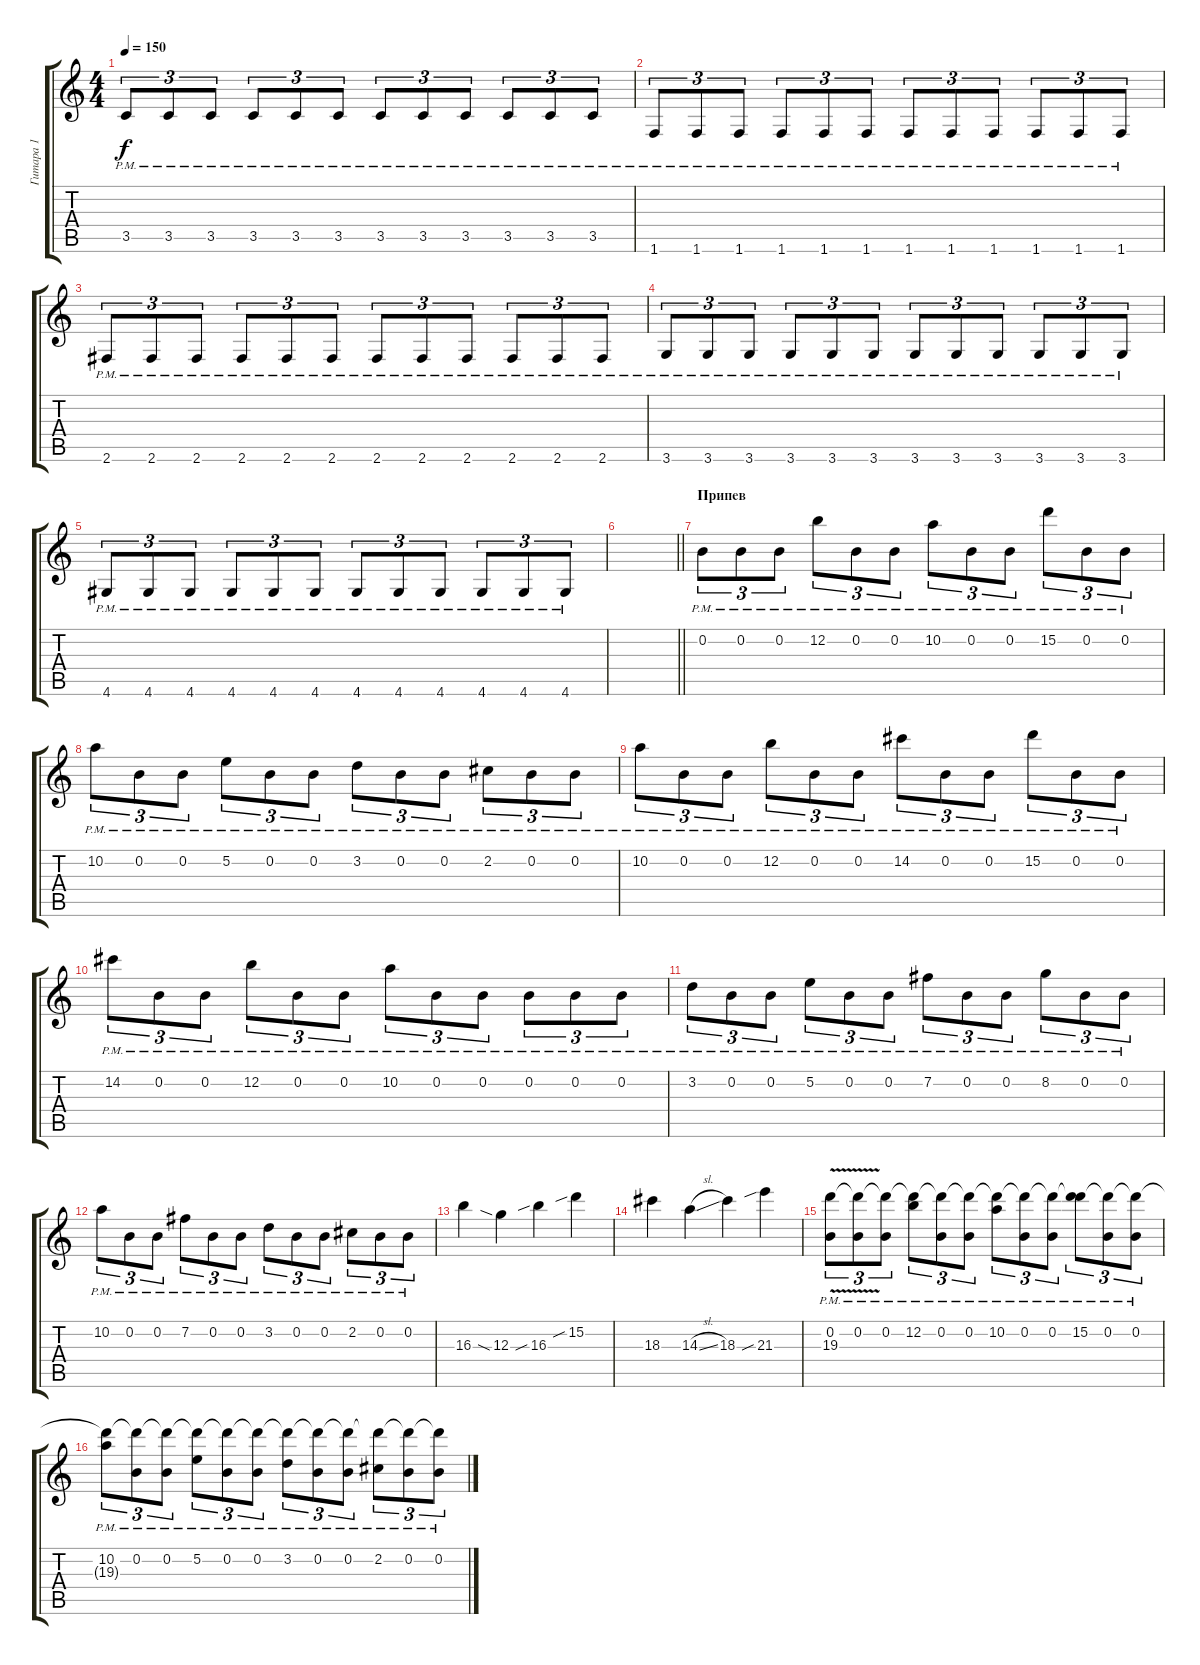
\track ("Гитара 1" "Гитара 1") {instrument overdrivenguitar}
\staff {score tabs}
\tuning (E4 B3 G3 D3 A2 E2) {hide}
\ts (4 4)
\tempo 150
\clef g2
\ks c
3.5{pm}.8{tu (3 2) dy f} 3.5{pm}.8{tu (3 2)} 3.5{pm}.8{tu (3 2)} 3.5{pm}.8{tu (3 2)} 3.5{pm}.8{tu (3 2)} 3.5{pm}.8{tu (3 2)} 3.5{pm}.8{tu (3 2)} 3.5{pm}.8{tu (3 2)} 3.5{pm}.8{tu (3 2)} 3.5{pm}.8{tu (3 2)} 3.5{pm}.8{tu (3 2)} 3.5{pm}.8{tu (3 2)} |
1.6{pm}.8{tu (3 2)} 1.6{pm}.8{tu (3 2)} 1.6{pm}.8{tu (3 2)} 1.6{pm}.8{tu (3 2)} 1.6{pm}.8{tu (3 2)} 1.6{pm}.8{tu (3 2)} 1.6{pm}.8{tu (3 2)} 1.6{pm}.8{tu (3 2)} 1.6{pm}.8{tu (3 2)} 1.6{pm}.8{tu (3 2)} 1.6{pm}.8{tu (3 2)} 1.6{pm}.8{tu (3 2)} |
2.6{pm}.8{tu (3 2)} 2.6{pm}.8{tu (3 2)} 2.6{pm}.8{tu (3 2)} 2.6{pm}.8{tu (3 2)} 2.6{pm}.8{tu (3 2)} 2.6{pm}.8{tu (3 2)} 2.6{pm}.8{tu (3 2)} 2.6{pm}.8{tu (3 2)} 2.6{pm}.8{tu (3 2)} 2.6{pm}.8{tu (3 2)} 2.6{pm}.8{tu (3 2)} 2.6{pm}.8{tu (3 2)} |
3.6{pm}.8{tu (3 2)} 3.6{pm}.8{tu (3 2)} 3.6{pm}.8{tu (3 2)} 3.6{pm}.8{tu (3 2)} 3.6{pm}.8{tu (3 2)} 3.6{pm}.8{tu (3 2)} 3.6{pm}.8{tu (3 2)} 3.6{pm}.8{tu (3 2)} 3.6{pm}.8{tu (3 2)} 3.6{pm}.8{tu (3 2)} 3.6{pm}.8{tu (3 2)} 3.6{pm}.8{tu (3 2)} |
4.6{pm}.8{tu (3 2)} 4.6{pm}.8{tu (3 2)} 4.6{pm}.8{tu (3 2)} 4.6{pm}.8{tu (3 2)} 4.6{pm}.8{tu (3 2)} 4.6{pm}.8{tu (3 2)} 4.6{pm}.8{tu (3 2)} 4.6{pm}.8{tu (3 2)} 4.6{pm}.8{tu (3 2)} 4.6{pm}.8{tu (3 2)} 4.6{pm}.8{tu (3 2)} 4.6{pm}.8{tu (3 2)} |
\barLineRight lightlight
|
\section ("" "Припев")
0.2{pm}.8{tu (3 2)} 0.2{pm}.8{tu (3 2)} 0.2{pm}.8{tu (3 2)} 12.2{pm}.8{tu (3 2)} 0.2{pm}.8{tu (3 2)} 0.2{pm}.8{tu (3 2)} 10.2{pm}.8{tu (3 2)} 0.2{pm}.8{tu (3 2)} 0.2{pm}.8{tu (3 2)} 15.2{pm}.8{tu (3 2)} 0.2{pm}.8{tu (3 2)} 0.2{pm}.8{tu (3 2)} |
10.2{pm}.8{tu (3 2)} 0.2{pm}.8{tu (3 2)} 0.2{pm}.8{tu (3 2)} 5.2{pm}.8{tu (3 2)} 0.2{pm}.8{tu (3 2)} 0.2{pm}.8{tu (3 2)} 3.2{pm}.8{tu (3 2)} 0.2{pm}.8{tu (3 2)} 0.2{pm}.8{tu (3 2)} 2.2{pm}.8{tu (3 2)} 0.2{pm}.8{tu (3 2)} 0.2{pm}.8{tu (3 2)} |
10.2{pm}.8{tu (3 2)} 0.2{pm}.8{tu (3 2)} 0.2{pm}.8{tu (3 2)} 12.2{pm}.8{tu (3 2)} 0.2{pm}.8{tu (3 2)} 0.2{pm}.8{tu (3 2)} 14.2{pm}.8{tu (3 2)} 0.2{pm}.8{tu (3 2)} 0.2{pm}.8{tu (3 2)} 15.2{pm}.8{tu (3 2)} 0.2{pm}.8{tu (3 2)} 0.2{pm}.8{tu (3 2)} |
14.2{pm}.8{tu (3 2)} 0.2{pm}.8{tu (3 2)} 0.2{pm}.8{tu (3 2)} 12.2{pm}.8{tu (3 2)} 0.2{pm}.8{tu (3 2)} 0.2{pm}.8{tu (3 2)} 10.2{pm}.8{tu (3 2)} 0.2{pm}.8{tu (3 2)} 0.2{pm}.8{tu (3 2)} 0.2{pm}.8{tu (3 2)} 0.2{pm}.8{tu (3 2)} 0.2{pm}.8{tu (3 2)} |
3.2{pm}.8{tu (3 2)} 0.2{pm}.8{tu (3 2)} 0.2{pm}.8{tu (3 2)} 5.2{pm}.8{tu (3 2)} 0.2{pm}.8{tu (3 2)} 0.2{pm}.8{tu (3 2)} 7.2{pm}.8{tu (3 2)} 0.2{pm}.8{tu (3 2)} 0.2{pm}.8{tu (3 2)} 8.2{pm}.8{tu (3 2)} 0.2{pm}.8{tu (3 2)} 0.2{pm}.8{tu (3 2)} |
10.2{pm}.8{tu (3 2)} 0.2{pm}.8{tu (3 2)} 0.2{pm}.8{tu (3 2)} 7.2{pm}.8{tu (3 2)} 0.2{pm}.8{tu (3 2)} 0.2{pm}.8{tu (3 2)} 3.2{pm}.8{tu (3 2)} 0.2{pm}.8{tu (3 2)} 0.2{pm}.8{tu (3 2)} 2.2{pm}.8{tu (3 2)} 0.2{pm}.8{tu (3 2)} 0.2{pm}.8{tu (3 2)} |
16.3.4 12.3{sia}.4 16.3{sib}.4 15.2{sib}.4 |
18.3.4 14.3{sl}.4 18.3.4 21.3{sib}.4 |
(0.2{pm} 19.3{v}).8{tu (3 2)} (0.2{pm} 19.3{t}).8{tu (3 2)} (0.2{pm} 19.3{t}).8{tu (3 2)} (12.2{pm} 19.3{t}).8{tu (3 2)} (0.2{pm} 19.3{t}).8{tu (3 2)} (0.2{pm} 19.3{t}).8{tu (3 2)} (10.2{pm} 19.3{t}).8{tu (3 2)} (0.2{pm} 19.3{t}).8{tu (3 2)} (0.2{pm} 19.3{t}).8{tu (3 2)} (15.2{pm} 19.3{t}).8{tu (3 2)} (0.2{pm} 19.3{t}).8{tu (3 2)} (0.2{pm} 19.3{t}).8{tu (3 2)} |
(10.2{pm} 19.3{t}).8{tu (3 2)} (0.2{pm} 19.3{t}).8{tu (3 2)} (0.2{pm} 19.3{t}).8{tu (3 2)} (5.2{pm} 19.3{t}).8{tu (3 2)} (0.2{pm} 19.3{t}).8{tu (3 2)} (0.2{pm} 19.3{t}).8{tu (3 2)} (3.2{pm} 19.3{t}).8{tu (3 2)} (0.2{pm} 19.3{t}).8{tu (3 2)} (0.2{pm} 19.3{t}).8{tu (3 2)} (2.2{pm} 19.3{t}).8{tu (3 2)} (0.2{pm} 19.3{t}).8{tu (3 2)} (0.2{pm} 19.3{t}).8{tu (3 2)}
